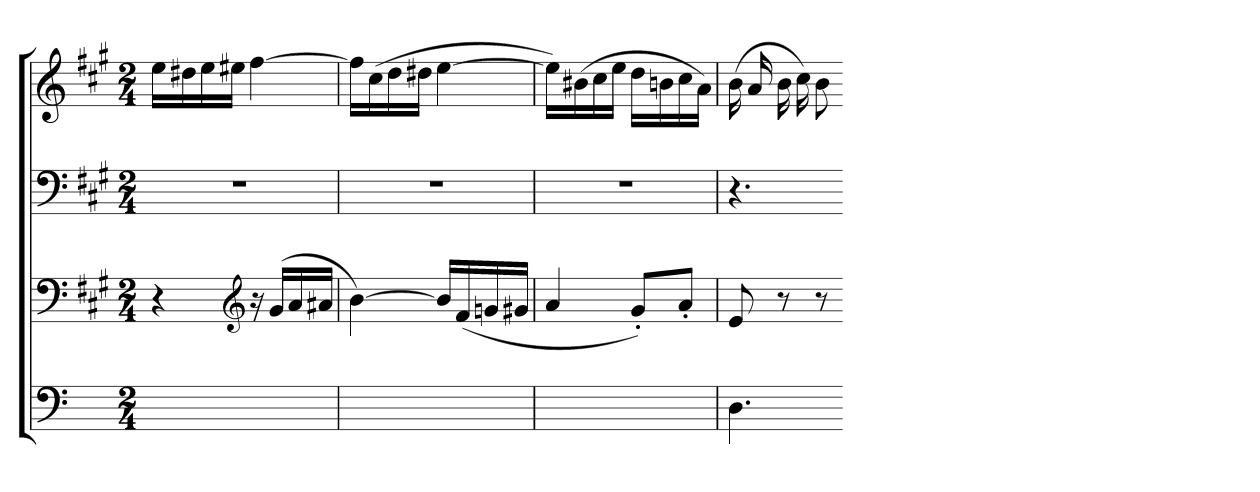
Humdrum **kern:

**kern	**kern	**kern	**kern
*part4	*part3	*part2	*part1
*staff4	*staff3	*staff2	*staff1
*	*clefF4	*clefF4	*clefG2
*	*k[f#c#g#]	*k[f#c#g#]	*k[f#c#g#]
*	*A:	*A:	*A:
*M2/4	*M2/4	*M2/4	*M2/4
=	=	=	=
2ryy	4r	2r	16eeLL
.	.	.	16dd#X
.	.	.	16ee
.	.	.	16ee#XJJ
*	*clefG2	*	*
.	16r	.	[4ff#
.	(16g#LL	.	.
.	16a	.	.
.	16a#XJJ	.	.
=	=	=	=
2ryy	[4b)	2r	16ff#LL]
.	.	.	(16cc#
.	.	.	16dd
.	.	.	16dd#XJJ
.	16bLL]	.	[4ee
.	(16f#	.	.
.	16gn	.	.
.	16g#XJJ	.	.
=	=	=	=
2ryy	4a	2r	16eeLL])
.	.	.	(16b#X
.	.	.	16cc#
.	.	.	16eeJJ
.	8g#'L)	.	16ddLL
.	.	.	16bn
.	8a'J	.	16cc#
.	.	.	16aJJ)
=	=	=	=
4.D	8e	4.r	(16b
.	.	.	16a
.	8r	.	16b
.	.	.	16cc#)
.	8r	.	8b
=-	=-	=-	=-
*-	*-	*-	*-
